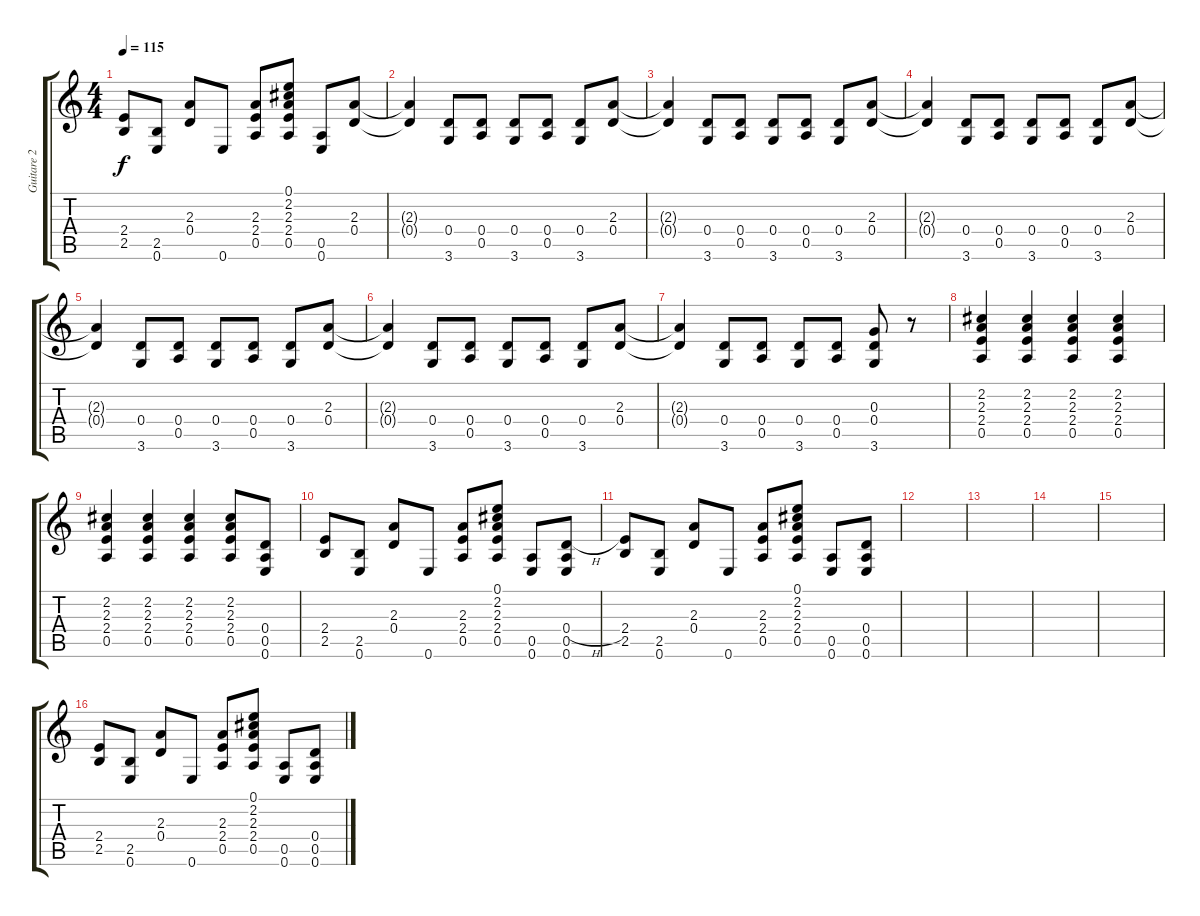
\track ("Guitare 2" "Guitare 2") {instrument distortionguitar}
\staff {score tabs}
\tuning (E4 B3 G3 D3 A2 E2) {hide}
\ts (4 4)
\tempo 115
\clef g2
\ks c
(2.4 2.5).8{dy f} (2.5 0.6).8 (2.3 0.4).8 0.6.8 (2.3 2.4 0.5).8 (0.1 2.2 2.3 2.4 0.5).8 (0.5 0.6).8 (2.3 0.4).8 |
(2.3{t} 0.4{t}).4 (0.4 3.6).8 (0.4 0.5).8 (0.4 3.6).8 (0.4 0.5).8 (0.4 3.6).8 (2.3 0.4).8 |
(2.3{t} 0.4{t}).4 (0.4 3.6).8 (0.4 0.5).8 (0.4 3.6).8 (0.4 0.5).8 (0.4 3.6).8 (2.3 0.4).8 |
(2.3{t} 0.4{t}).4 (0.4 3.6).8 (0.4 0.5).8 (0.4 3.6).8 (0.4 0.5).8 (0.4 3.6).8 (2.3 0.4).8 |
(2.3{t} 0.4{t}).4 (0.4 3.6).8 (0.4 0.5).8 (0.4 3.6).8 (0.4 0.5).8 (0.4 3.6).8 (2.3 0.4).8 |
(2.3{t} 0.4{t}).4 (0.4 3.6).8 (0.4 0.5).8 (0.4 3.6).8 (0.4 0.5).8 (0.4 3.6).8 (2.3 0.4).8 |
(2.3{t} 0.4{t}).4 (0.4 3.6).8 (0.4 0.5).8 (0.4 3.6).8 (0.4 0.5).8 (0.3 0.4 3.6).8 r.8 |
(2.2 2.3 2.4 0.5).4 (2.2 2.3 2.4 0.5).4 (2.2 2.3 2.4 0.5).4 (2.2 2.3 2.4 0.5).4 |
(2.2 2.3 2.4 0.5).4 (2.2 2.3 2.4 0.5).4 (2.2 2.3 2.4 0.5).4 (2.2 2.3 2.4 0.5).8 (0.4 0.5 0.6).8 |
(2.4 2.5).8 (2.5 0.6).8 (2.3 0.4).8 0.6.8 (2.3 2.4 0.5).8 (0.1 2.2 2.3 2.4 0.5).8 (0.5 0.6).8 (0.4{h} 0.5 0.6).8 |
(2.4 2.5).8 (2.5 0.6).8 (2.3 0.4).8 0.6.8 (2.3 2.4 0.5).8 (0.1 2.2 2.3 2.4 0.5).8 (0.5 0.6).8 (0.4 0.5 0.6).8 |
|
|
|
|
(2.4 2.5).8 (2.5 0.6).8 (2.3 0.4).8 0.6.8 (2.3 2.4 0.5).8 (0.1 2.2 2.3 2.4 0.5).8 (0.5 0.6).8 (0.4{h} 0.5 0.6).8
